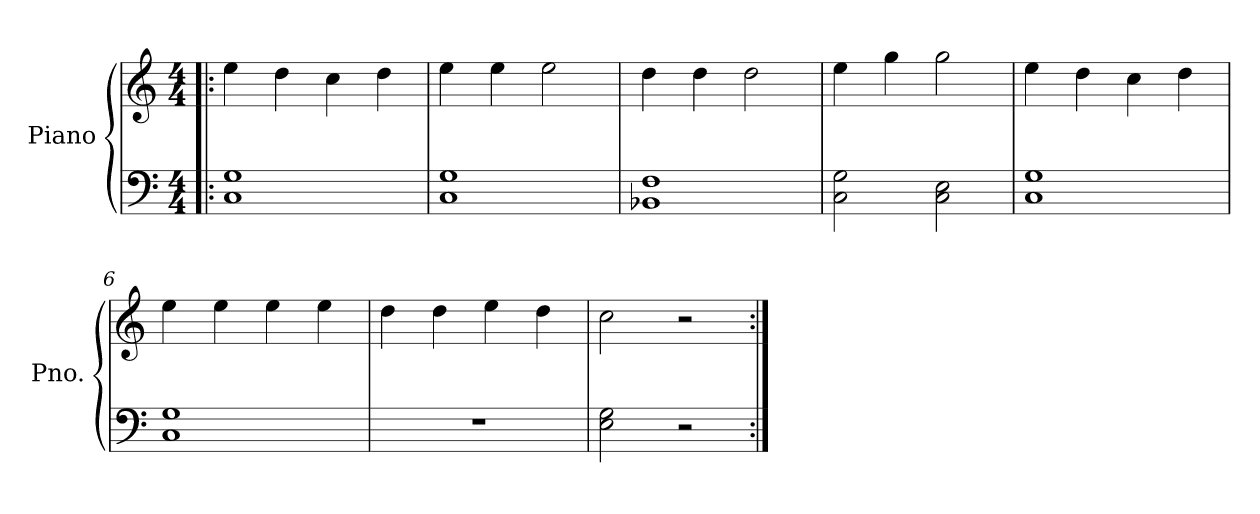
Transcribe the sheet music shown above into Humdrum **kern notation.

**kern	**kern
*part1	*part1
*staff2	*staff1
*I"Piano	*
*I'Pno.	*
*clefF4	*clefG2
*k[]	*k[]
*C:	*C:
*M4/4	*M4/4
=1!|:	=1!|:
1C 1G	4ee\
.	4dd\
.	4cc\
.	4dd\
=2	=2
1C 1G	4ee\
.	4ee\
.	2ee\
=3	=3
1BB-X 1F	4dd\
.	4dd\
.	2dd\
=4	=4
2C\ 2G\	4ee\
.	4gg\
2C\ 2E\	2gg\
=5	=5
1C 1G	4ee\
.	4dd\
.	4cc\
.	4dd\
=6	=6
1C 1G	4ee\
.	4ee\
.	4ee\
.	4ee\
=7	=7
1r	4dd\
.	4dd\
.	4ee\
.	4dd\
=8	=8
2E\ 2G\	2cc\
2r	2r
=:|!	=:|!
*-	*-
